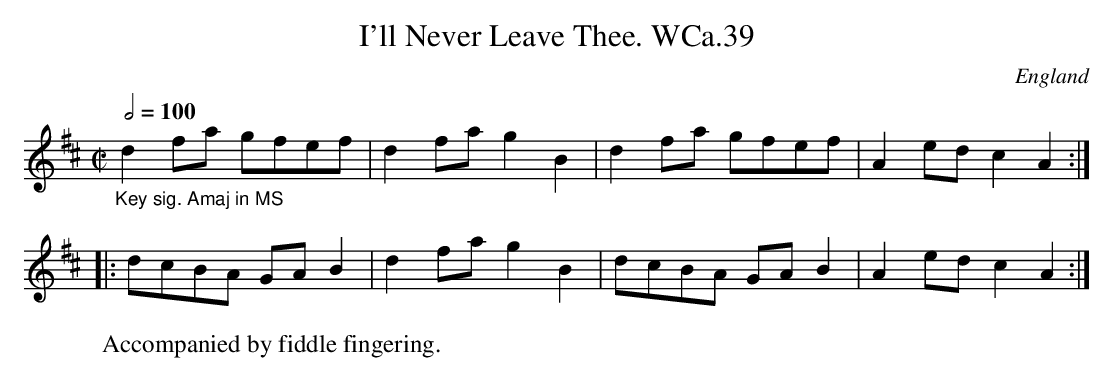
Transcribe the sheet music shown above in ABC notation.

X:1
T:I'll Never Leave Thee. WCa.39
L:1/8
M:C|
O:England
Q:1/2=100
K:D
"_Key sig. Amaj in MS"d2fa gfef|d2fag2B2|d2fa gfef|A2edc2A2:|!
|:dcBA GAB2|d2fag2B2|dcBA GAB2|A2edc2A2:|
W:Accompanied by fiddle fingering.
